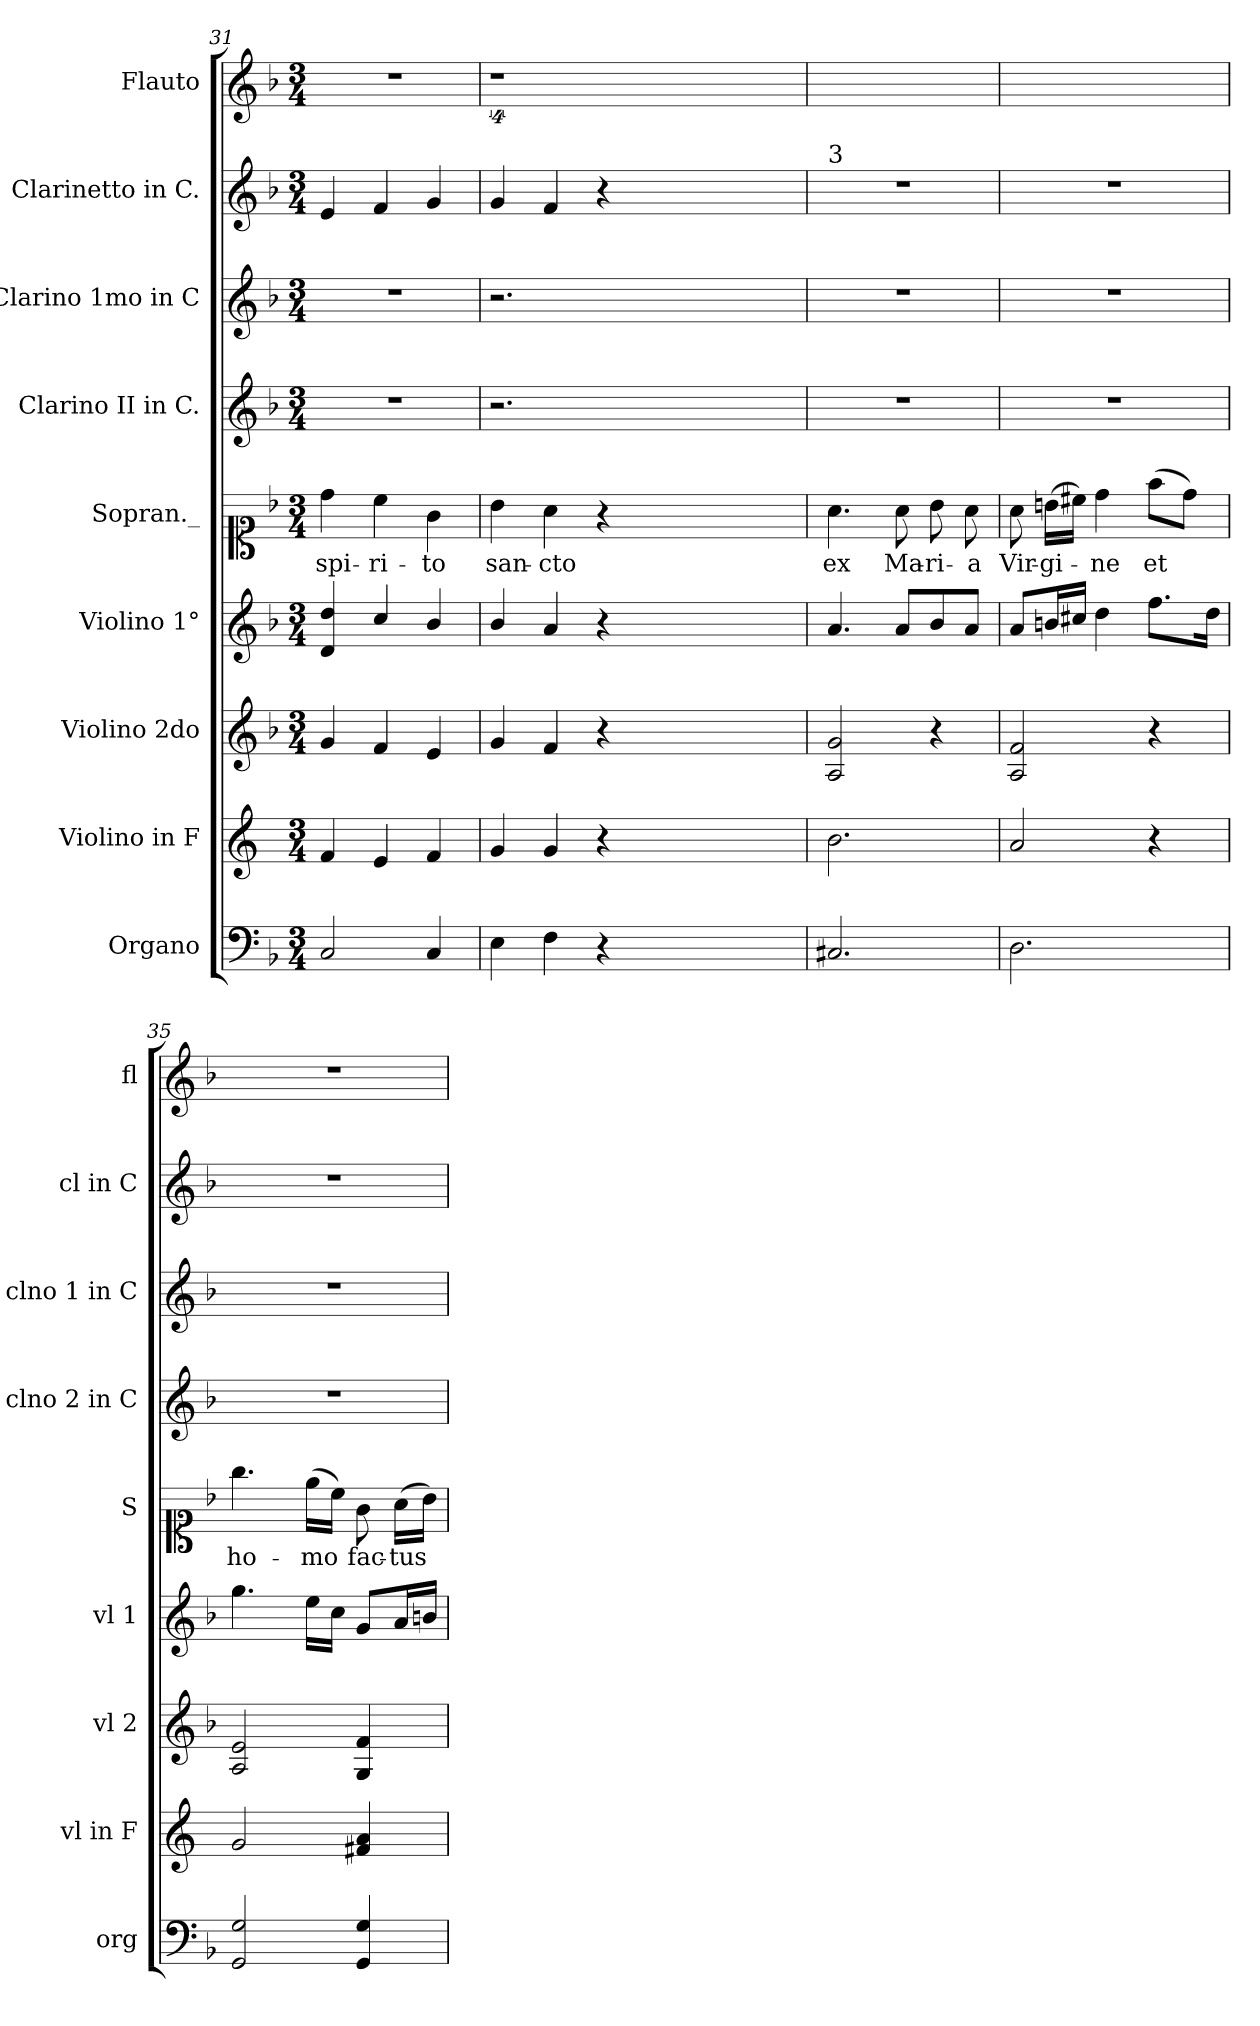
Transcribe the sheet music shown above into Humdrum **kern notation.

**kern	**kern	**kern	**kern	**kern	**text	**kern	**kern	**kern	**kern
*part9	*part8	*part7	*part6	*part5	*part5	*part4	*part3	*part2	*part1
*staff9	*staff8	*staff7	*staff6	*staff5	*staff5	*staff4	*staff3	*staff2	*staff1
*I"Organo	*I"Violino in F	*I"Violino 2do	*I"Violino 1°	*I"Sopran._	*	*I"Clarino II in C.	*I"Clarino 1mo in C	*I"Clarinetto in C.	*I"Flauto
*I'org	*I'vl in F	*I'vl 2	*I'vl 1	*I'S	*	*I'clno 2 in C	*I'clno 1 in C	*I'cl in C	*I'fl
*clefF4	*clefG2	*clefG2	*clefG2	*clefC1	*	*clefG2	*clefG2	*clefG2	*clefG2
*	*ITrd-3c-5	*	*	*	*	*	*	*	*
*k[b-]	*k[b-]	*k[b-]	*k[b-]	*k[b-]	*	*k[b-]	*k[b-]	*k[b-]	*k[b-]
*M3/4	*M3/4	*M3/4	*M3/4	*M3/4	*	*M3/4	*M3/4	*M3/4	*M3/4
=31	=31	=31	=31	=31	=31	=31	=31	=31	=31
2C/	4b-/	4g/	4d/ 4dd/	4dd\	spi-	2.r	2.r	4e/	2.r
.	4a/	4f/	4cc/	4cc\	-ri-	.	.	4f/	.
4C/	4b-/	4e/	4b-/	4g\	-to	.	.	4g/	.
=32	=32	=32	=32	=32	=32	=32	=32	=32	=32
4E\	4cc/	4g/	4b-/	4b-\	san-	2.r	2.r	4g/	4%9r
4F\	4cc/	4f/	4a/	4a\	-cto	.	.	4f/	.
4r	4r	4r	4r	4r	.	.	.	4r	.
1.ryy	1.ryy	1.ryy	1.ryy	1.ryy	.	1.ryy	1.ryy	1.ryy	.
=33	=33	=33	=33	=33	=33	=33	=33	=33	=33
!	!	!	!	!	!	!	!	!LO:TX:a:t=3	!
2.C#X/	2.ee\	2A/ 2g/	4.a/	4.a\	ex	2.r	2.r	2.r	2.ryy
.	.	.	8a/L	8a\	Ma-	.	.	.	.
.	.	4r	8b-/	8b-\	-ri-	.	.	.	.
.	.	.	8a/J	8a\	-a	.	.	.	.
=34	=34	=34	=34	=34	=34	=34	=34	=34	=34
2.D\	2dd/	2A/ 2f/	8a/L	8a\	Vir-	2.r	2.r	2.r	2.ryy
.	.	.	16bn/L	(16bn\LL	-gi-	.	.	.	.
.	.	.	16cc#X/JJ	16cc#X\JJ)	.	.	.	.	.
.	.	.	4dd\	4dd\	-ne	.	.	.	.
.	4r	4r	8.ff\L	(8ff\L	et	.	.	.	.
.	.	.	.	8dd\J)	.	.	.	.	.
.	.	.	16dd\Jk	.	.	.	.	.	.
=35	=35	=35	=35	=35	=35	=35	=35	=35	=35
2GG/ 2G/	2cc/	2A/ 2e/	4.gg\	4.gg\	ho-	2.r	2.r	2.r	2.r
.	.	.	16ee\LL	(16ee\LL	-mo	.	.	.	.
.	.	.	16cc\JJ	16cc\JJ)	.	.	.	.	.
4GG/ 4G/	4bn/ 4dd/	4G/ 4f/	8g/L	8g\	fac-	.	.	.	.
.	.	.	16a/L	(16a\LL	-tus	.	.	.	.
.	.	.	16bn/JJ	16b-\JJ)	.	.	.	.	.
=	=	=	=	=	=	=	=	=	=
*-	*-	*-	*-	*-	*-	*-	*-	*-	*-
